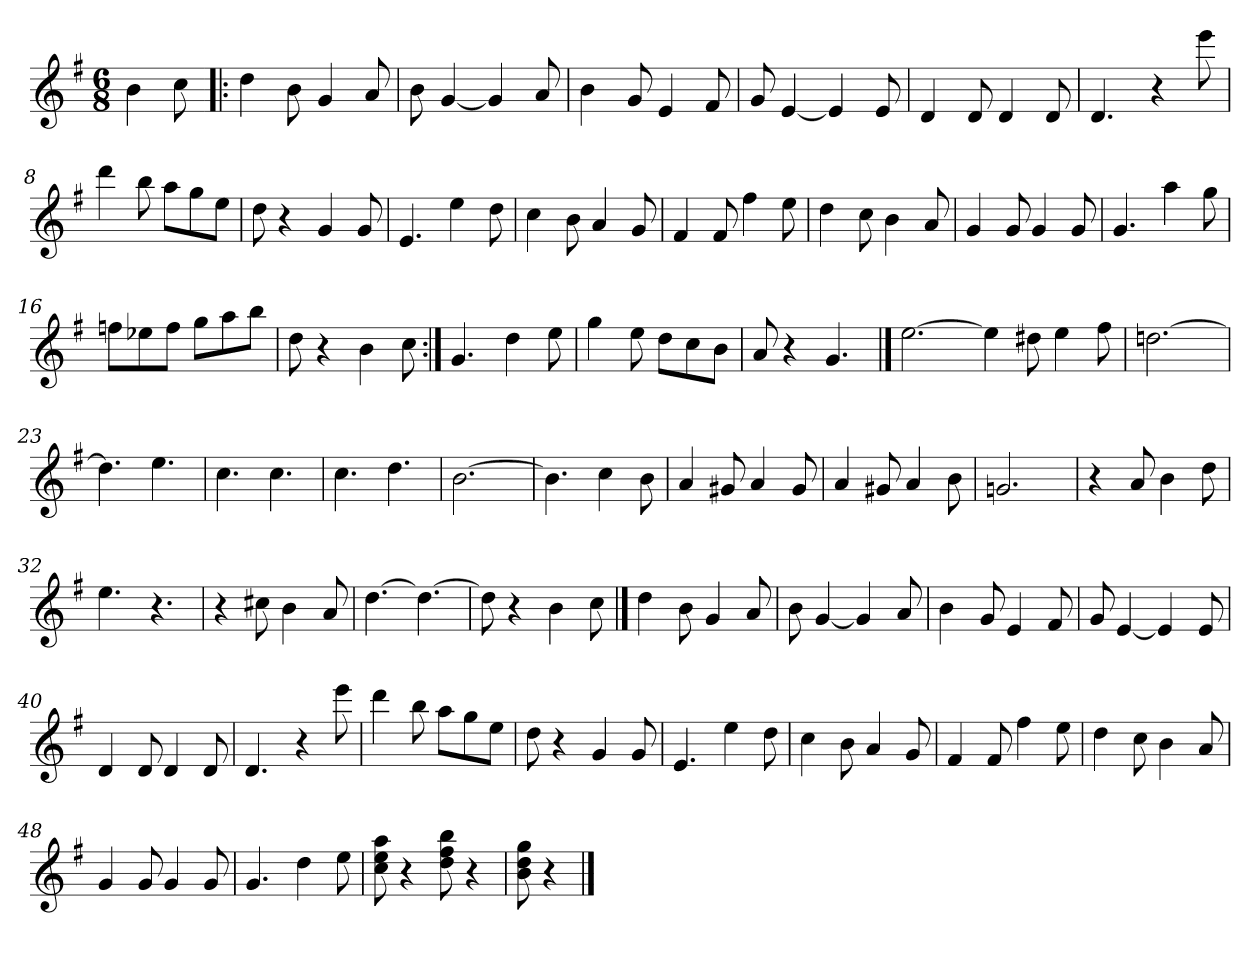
**kern
*part1
*staff1
*clefG2
*k[f#]
*G:
*M6/8
=1
4b\
8cc\
=2!|:
4dd\
8b\
4g/
8a/
=3
8b\
[4g/
4g/]
8a/
=4
4b\
8g/
4e/
8f#/
=5
8g/
[4e/
4e/]
8e/
=6
4d/
8d/
4d/
8d/
=7
4.d/
4r
8eee\
=8
4ddd\
8bb\
8aa\L
8gg\
8ee\J
=9
8dd\
4r
4g/
8g/
!!LO:LB:g=z
=10
4.e/
4ee\
8dd\
=11
4cc\
8b\
4a/
8g/
=12
4f#/
8f#/
4ff#\
8ee\
=13
4dd\
8cc\
4b\
8a/
=14
4g/
8g/
4g/
8g/
=15
4.g/
4aa\
8gg\
=16
8ffn\L
8ee-X\
8ff\J
8gg\L
8aa\
8bb\J
=17
8dd\
4r
4b\
8cc\
=18:|!
4.g/
4dd\
8ee\
!!LO:LB:g=z
=19
4gg\
8ee\
8dd\L
8cc\
8b\J
=20
8a/
4r
4.g/
==21
[2.ee\
4ee\]
8dd#X\
4ee\
8ff#\
=22
[2.ddn\
=23
4.dd\]
4.ee\
=24
4.cc\
4.cc\
=25
4.cc\
4.dd\
=26
[2.b\
=27
4.b\]
4cc\
8b\
=28
4a/
8g#X/
4a/
8g#/
!!LO:LB:g=z
=29
4a/
8g#X/
4a/
8b\
=30
2.gn/
=31
4r
8a/
4b\
8dd\
=32
4.ee\
4.r
=33
4r
8cc#X\
4b\
8a/
=34
[4.dd\
4.dd\_
=35
8dd\]
4r
4b\
8cc\
==36
4dd\
8b\
4g/
8a/
=37
8b\
[4g/
4g/]
8a/
=38
4b\
8g/
4e/
8f#/
!!LO:LB:g=z
=39
8g/
[4e/
4e/]
8e/
=40
4d/
8d/
4d/
8d/
=41
4.d/
4r
8eee\
=42
4ddd\
8bb\
8aa\L
8gg\
8ee\J
=43
8dd\
4r
4g/
8g/
=44
4.e/
4ee\
8dd\
=45
4cc\
8b\
4a/
8g/
=46
4f#/
8f#/
4ff#\
8ee\
=47
4dd\
8cc\
4b\
8a/
!!LO:LB:g=z
=48
4g/
8g/
4g/
8g/
=49
4.g/
4dd\
8ee\
=50
8cc\ 8ee\ 8aa\
4r
8dd\ 8ff#\ 8bb\
4r
=51
8b\ 8dd\ 8gg\
4r
==
*-
